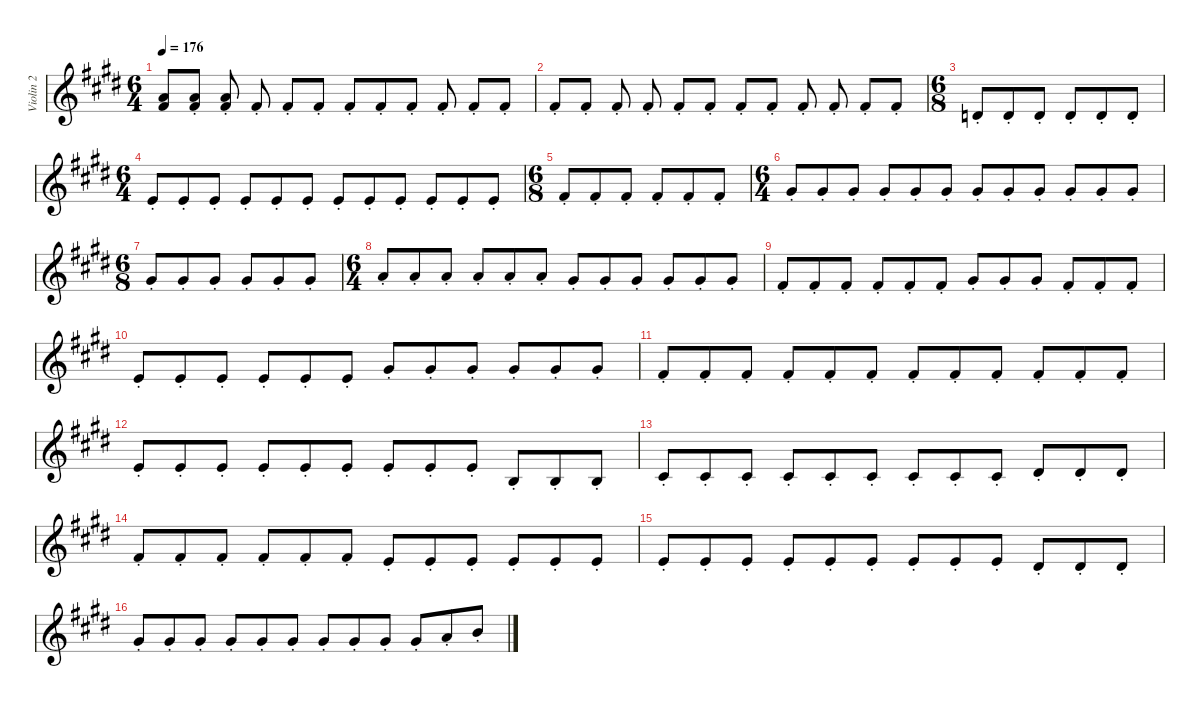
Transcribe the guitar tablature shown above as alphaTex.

\defaultSystemsLayout 4
\hideDynamics
\bracketExtendMode nobrackets
\firstSystemTrackNameMode fullname
\otherSystemsTrackNameMode fullname
\otherSystemsTrackNameOrientation horizontal
\track ("Violin 2" "vln.2") {solo instrument violin}
\staff {score}
\tuning (E5 A4 D4 G3)
\ts (6 4)
\tempo 176
\clef g2
\ks e
(4.3{acc #} 0.2{acc forcenatural}).8{dy mf beam Up} (4.3{st acc #} 0.2{acc forcenatural}).8{beam Up} (4.3{st acc #} 0.2{acc forcenatural}).8{beam Up beam split} 4.3{st acc #}.8{beam Up} 4.3{st acc #}.8{beam Up} 4.3{st acc #}.8{beam Up} 4.3{st acc #}.8{beam Up} 4.3{st acc #}.8{beam Up beam merge} 4.3{st acc #}.8{beam Up beam split} 4.3{st acc #}.8{beam Up} 4.3{st acc #}.8{beam Up} 4.3{st acc #}.8{beam Up} |
4.3{st acc #}.8{beam Up} 4.3{st acc #}.8{beam Up} 4.3{st acc #}.8{beam Up beam split} 4.3{st acc #}.8{beam Up} 4.3{st acc #}.8{beam Up} 4.3{st acc #}.8{beam Up} 4.3{st acc #}.8{beam Up} 4.3{st acc #}.8{beam Up} 4.3{st acc #}.8{beam Up beam split} 4.3{st acc #}.8{beam Up} 4.3{st acc #}.8{beam Up} 4.3{st acc #}.8{beam Up} |
\ts (6 8)
\beaming (8 3 3 3 3)
0.3{st acc forcenatural}.8{beam Up} 0.3{st acc forcenatural}.8{beam Up} 0.3{st acc forcenatural}.8{beam Up} 0.3{st acc forcenatural}.8{beam Up} 0.3{st acc forcenatural}.8{beam Up} 0.3{st acc forcenatural}.8{beam Up} |
\ts (6 4)
\beaming (8 3 3 3 3)
2.3{st acc forcenatural}.8{beam Up} 2.3{st acc forcenatural}.8{beam Up} 2.3{st acc forcenatural}.8{beam Up beam split} 2.3{st acc forcenatural}.8{beam Up} 2.3{st acc forcenatural}.8{beam Up} 2.3{st acc forcenatural}.8{beam Up} 2.3{st acc forcenatural}.8{beam Up} 2.3{st acc forcenatural}.8{beam Up} 2.3{st acc forcenatural}.8{beam Up beam split} 2.3{st acc forcenatural}.8{beam Up} 2.3{st acc forcenatural}.8{beam Up} 2.3{st acc forcenatural}.8{beam Up} |
\ts (6 8)
\beaming (8 3 3 3 3)
4.3{st acc #}.8{beam Up} 4.3{st acc #}.8{beam Up} 4.3{st acc #}.8{beam Up} 4.3{st acc #}.8{beam Up} 4.3{st acc #}.8{beam Up} 4.3{st acc #}.8{beam Up} |
\ts (6 4)
\beaming (8 3 3 3 3)
13.4{st acc #}.8{beam Up} 13.4{st acc #}.8{beam Up} 13.4{st acc #}.8{beam Up beam split} 13.4{st acc #}.8{beam Up} 13.4{st acc #}.8{beam Up} 13.4{st acc #}.8{beam Up} 13.4{st acc #}.8{beam Up} 13.4{st acc #}.8{beam Up} 13.4{st acc #}.8{beam Up beam split} 13.4{st acc #}.8{beam Up} 13.4{st acc #}.8{beam Up} 13.4{st acc #}.8{beam Up} |
\ts (6 8)
\beaming (8 3 3 3 3)
13.4{st acc #}.8{beam Up} 13.4{st acc #}.8{beam Up} 13.4{st acc #}.8{beam Up} 13.4{st acc #}.8{beam Up} 13.4{st acc #}.8{beam Up} 13.4{st acc #}.8{beam Up} |
\ts (6 4)
\beaming (8 3 3 3 3)
0.2{st acc forcenatural}.8{beam Up} 0.2{st acc forcenatural}.8{beam Up} 0.2{st acc forcenatural}.8{beam Up beam split} 0.2{st acc forcenatural}.8{beam Up} 0.2{st acc forcenatural}.8{beam Up} 0.2{st acc forcenatural}.8{beam Up} 13.4{st acc #}.8{beam Up} 13.4{st acc #}.8{beam Up} 13.4{st acc #}.8{beam Up beam split} 13.4{st acc #}.8{beam Up} 13.4{st acc #}.8{beam Up} 13.4{st acc #}.8{beam Up} |
11.4{st acc #}.8{beam Up} 11.4{st acc #}.8{beam Up} 11.4{st acc #}.8{beam Up beam split} 11.4{st acc #}.8{beam Up} 11.4{st acc #}.8{beam Up} 11.4{st acc #}.8{beam Up} 13.4{st acc #}.8{beam Up} 13.4{st acc #}.8{beam Up} 13.4{st acc #}.8{beam Up beam split} 11.4{st acc #}.8{beam Up} 11.4{st acc #}.8{beam Up} 11.4{st acc #}.8{beam Up} |
2.3{st acc forcenatural}.8{beam Up} 2.3{st acc forcenatural}.8{beam Up} 2.3{st acc forcenatural}.8{beam Up beam split} 2.3{st acc forcenatural}.8{beam Up} 2.3{st acc forcenatural}.8{beam Up} 2.3{st acc forcenatural}.8{beam Up} 13.4{st acc #}.8{beam Up} 13.4{st acc #}.8{beam Up} 13.4{st acc #}.8{beam Up beam split} 13.4{st acc #}.8{beam Up} 13.4{st acc #}.8{beam Up} 13.4{st acc #}.8{beam Up} |
11.4{st acc #}.8{beam Up} 11.4{st acc #}.8{beam Up} 11.4{st acc #}.8{beam Up beam split} 11.4{st acc #}.8{beam Up} 11.4{st acc #}.8{beam Up} 11.4{st acc #}.8{beam Up} 11.4{st acc #}.8{beam Up} 11.4{st acc #}.8{beam Up} 11.4{st acc #}.8{beam Up beam split} 11.4{st acc #}.8{beam Up} 11.4{st acc #}.8{beam Up} 11.4{st acc #}.8{beam Up} |
2.3{st acc forcenatural}.8{beam Up} 2.3{st acc forcenatural}.8{beam Up} 2.3{st acc forcenatural}.8{beam Up} 2.3{st acc forcenatural}.8{beam Up} 2.3{st acc forcenatural}.8{beam Up} 2.3{st acc forcenatural}.8{beam Up} -5.2{st acc forcenatural}.8{beam Up} -5.2{st acc forcenatural}.8{beam Up} -5.2{st acc forcenatural}.8{beam Up} 4.4{st acc forcenatural}.8{beam Up} 4.4{st acc forcenatural}.8{beam Up} 4.4{st acc forcenatural}.8{beam Up} |
-1.3{st acc #}.8{beam Up} -1.3{st acc #}.8{beam Up} -1.3{st acc #}.8{beam Up} -1.3{st acc #}.8{beam Up} -1.3{st acc #}.8{beam Up} -1.3{st acc #}.8{beam Up} -1.3{st acc #}.8{beam Up} -1.3{st acc #}.8{beam Up} -1.3{st acc #}.8{beam Up} 1.3{st acc #}.8{beam Up} 1.3{st acc #}.8{beam Up} 1.3{st acc #}.8{beam Up} |
-3.2{st acc #}.8{beam Up} -3.2{st acc #}.8{beam Up} -3.2{st acc #}.8{beam Up} -3.2{st acc #}.8{beam Up} -3.2{st acc #}.8{beam Up} -3.2{st acc #}.8{beam Up} 2.3{st acc forcenatural}.8{beam Up} 2.3{st acc forcenatural}.8{beam Up} 2.3{st acc forcenatural}.8{beam Up} 2.3{st acc forcenatural}.8{beam Up} 2.3{st acc forcenatural}.8{beam Up} 2.3{st acc forcenatural}.8{beam Up} |
2.3{st acc forcenatural}.8{beam Up} 2.3{st acc forcenatural}.8{beam Up} 2.3{st acc forcenatural}.8{beam Up} 2.3{st acc forcenatural}.8{beam Up} 2.3{st acc forcenatural}.8{beam Up} 2.3{st acc forcenatural}.8{beam Up} 2.3{st acc forcenatural}.8{beam Up} 2.3{st acc forcenatural}.8{beam Up} 2.3{st acc forcenatural}.8{beam Up} 1.3{st acc #}.8{beam Up} 1.3{st acc #}.8{beam Up} 1.3{st acc #}.8{beam Up} |
13.4{st acc #}.8{beam Up} 13.4{st acc #}.8{beam Up} 13.4{st acc #}.8{beam Up} 13.4{st acc #}.8{beam Up} 13.4{st acc #}.8{beam Up} 13.4{st acc #}.8{beam Up} -1.2{st acc #}.8{beam Up} -1.2{st acc #}.8{beam Up} -1.2{st acc #}.8{beam Up} 13.4{st acc #}.8{beam Up} 0.2{st acc forcenatural}.8{beam Up} 2.2{st acc forcenatural}.8{beam Up}
